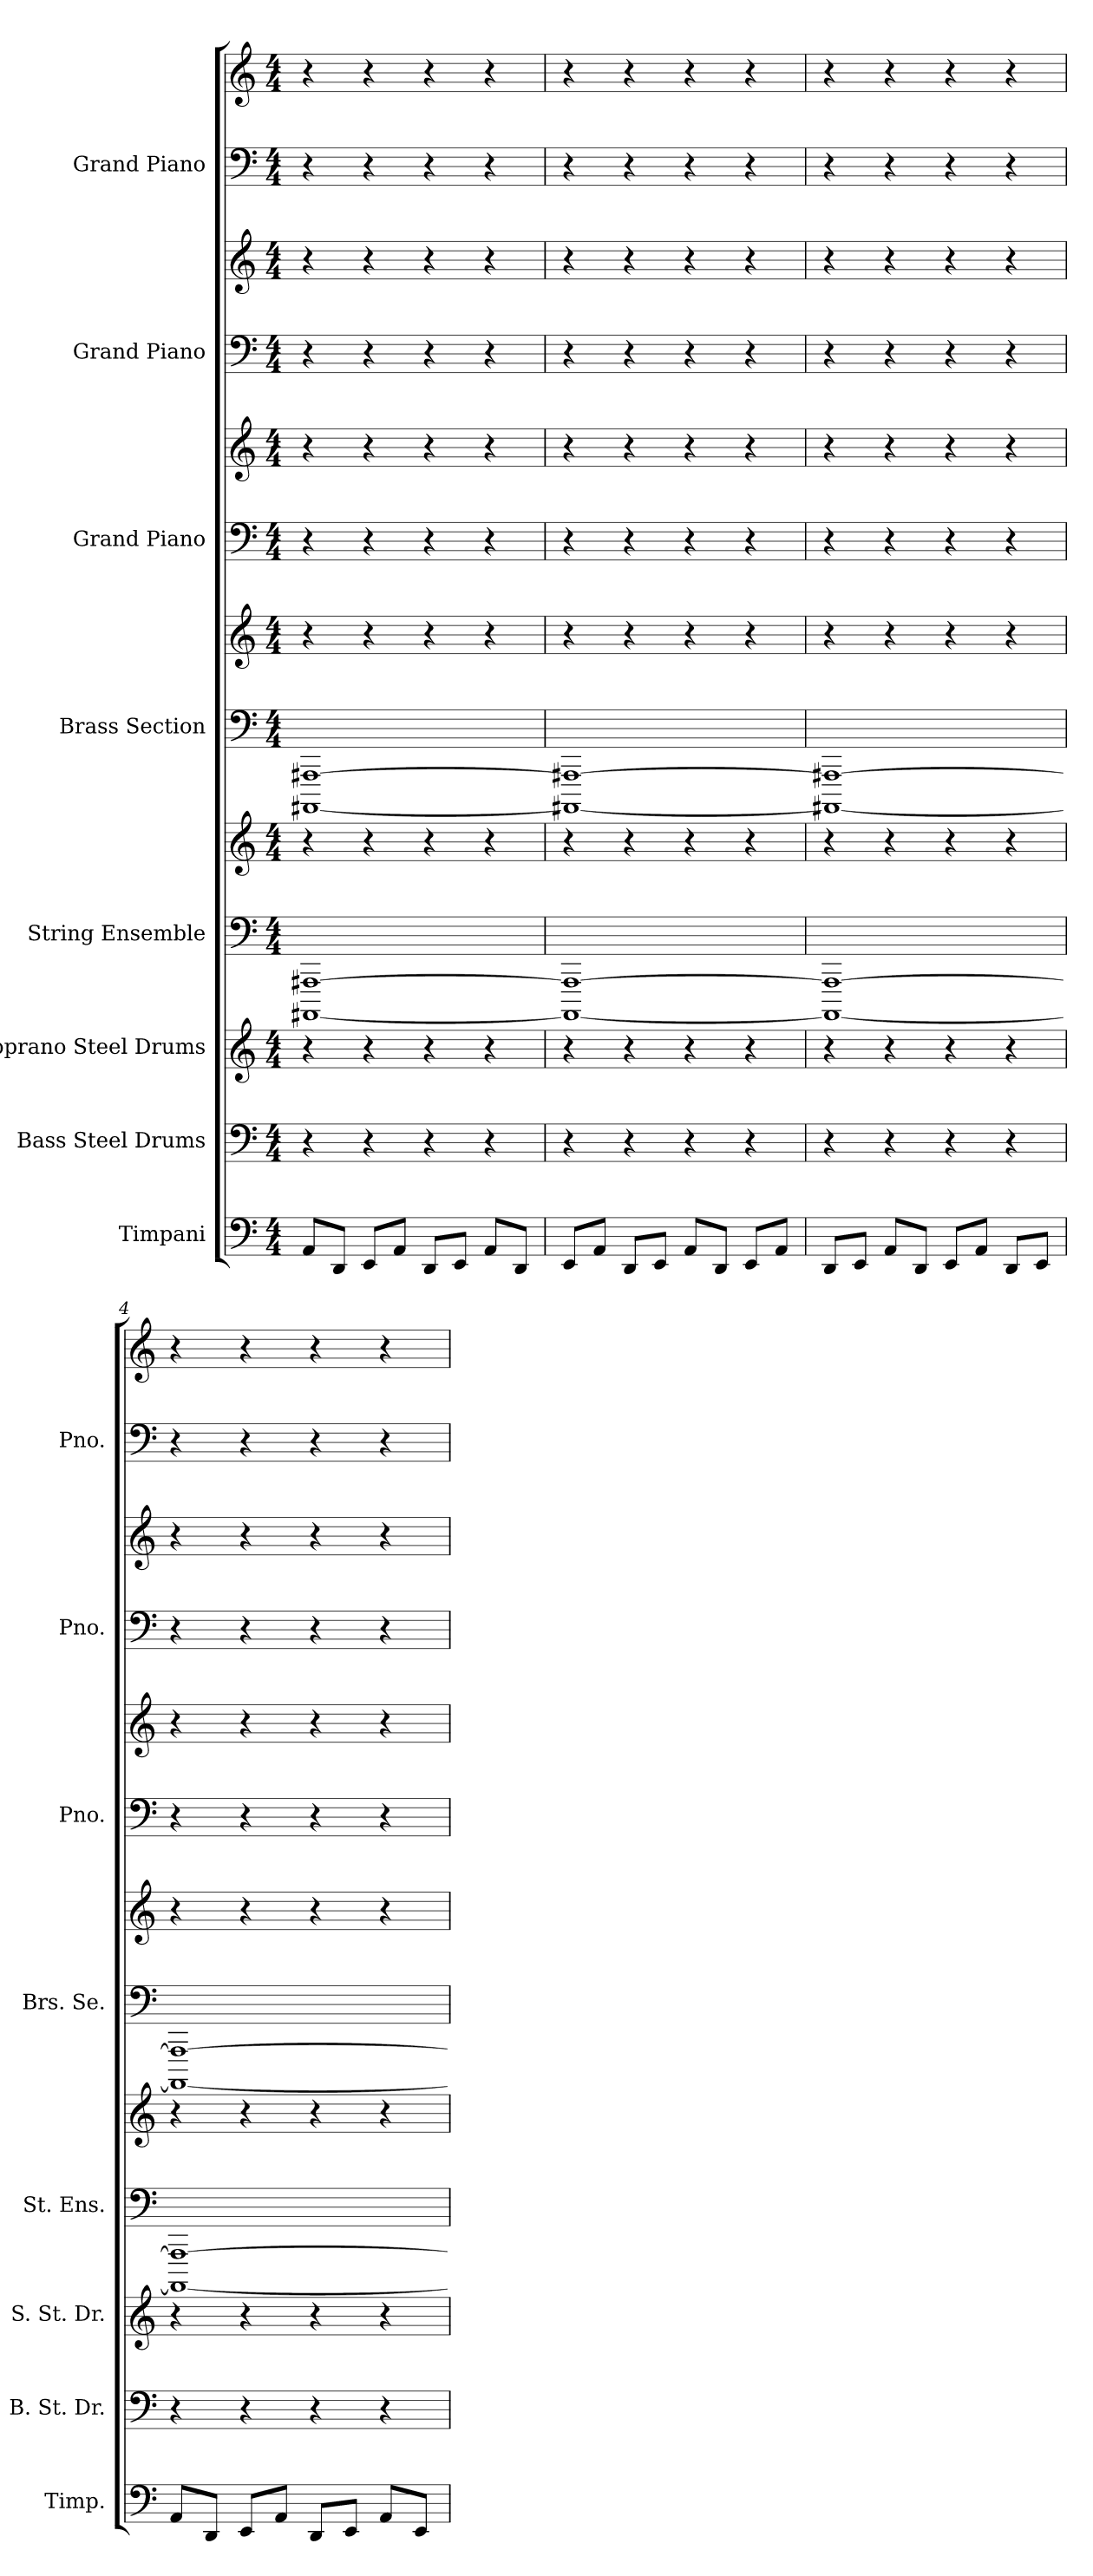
**kern	**kern	**kern	**kern	**kern	**kern	**kern	**kern	**kern	**kern	**kern	**kern	**kern
*part8	*part7	*part6	*part5	*part5	*part4	*part4	*part3	*part3	*part2	*part2	*part1	*part1
*staff13	*staff12	*staff11	*staff10	*staff9	*staff8	*staff7	*staff6	*staff5	*staff4	*staff3	*staff2	*staff1
*I"Timpani	*I"Bass Steel Drums	*I"Soprano Steel Drums	*I"String Ensemble	*	*I"Brass Section	*	*I"Grand Piano	*	*I"Grand Piano	*	*I"Grand Piano	*
*I'Timp.	*I'B. St. Dr.	*I'S. St. Dr.	*I'St. Ens.	*	*I'Brs. Se.	*	*I'Pno.	*	*I'Pno.	*	*I'Pno.	*
*stria5	*stria5	*stria5	*stria5	*stria5	*stria5	*stria5	*stria5	*stria5	*stria5	*stria5	*stria5	*stria5
*clefF4	*clefF4	*clefG2	*clefF4	*clefG2	*clefF4	*clefG2	*clefF4	*clefG2	*clefF4	*clefG2	*clefF4	*clefG2
*k[]	*k[]	*k[]	*k[]	*k[]	*k[]	*k[]	*k[]	*k[]	*k[]	*k[]	*k[]	*k[]
*M4/4	*M4/4	*M4/4	*M4/4	*M4/4	*M4/4	*M4/4	*M4/4	*M4/4	*M4/4	*M4/4	*M4/4	*M4/4
*MM160	*MM160	*MM160	*MM160	*MM160	*MM160	*MM160	*MM160	*MM160	*MM160	*MM160	*MM160	*MM160
=1	=1	=1	=1	=1	=1	=1	=1	=1	=1	=1	=1	=1
8AAL	4r	4r	[1AAAA#X [1AAA#X	4r	[1AAAA#X [1AAA#X	4r	4r	4r	4r	4r	4r	4r
8DDJ	.	.	.	.	.	.	.	.	.	.	.	.
8EEL	4r	4r	.	4r	.	4r	4r	4r	4r	4r	4r	4r
8AAJ	.	.	.	.	.	.	.	.	.	.	.	.
8DDL	4r	4r	.	4r	.	4r	4r	4r	4r	4r	4r	4r
8EEJ	.	.	.	.	.	.	.	.	.	.	.	.
8AAL	4r	4r	.	4r	.	4r	4r	4r	4r	4r	4r	4r
8DDJ	.	.	.	.	.	.	.	.	.	.	.	.
=2	=2	=2	=2	=2	=2	=2	=2	=2	=2	=2	=2	=2
8EEL	4r	4r	1AAAA#_ 1AAA#_	4r	1AAAA#X_ 1AAA#X_	4r	4r	4r	4r	4r	4r	4r
8AAJ	.	.	.	.	.	.	.	.	.	.	.	.
8DDL	4r	4r	.	4r	.	4r	4r	4r	4r	4r	4r	4r
8EEJ	.	.	.	.	.	.	.	.	.	.	.	.
8AAL	4r	4r	.	4r	.	4r	4r	4r	4r	4r	4r	4r
8DDJ	.	.	.	.	.	.	.	.	.	.	.	.
8EEL	4r	4r	.	4r	.	4r	4r	4r	4r	4r	4r	4r
8AAJ	.	.	.	.	.	.	.	.	.	.	.	.
=3	=3	=3	=3	=3	=3	=3	=3	=3	=3	=3	=3	=3
8DDL	4r	4r	1AAAA#_ 1AAA#_	4r	1AAAA#X_ 1AAA#X_	4r	4r	4r	4r	4r	4r	4r
8EEJ	.	.	.	.	.	.	.	.	.	.	.	.
8AAL	4r	4r	.	4r	.	4r	4r	4r	4r	4r	4r	4r
8DDJ	.	.	.	.	.	.	.	.	.	.	.	.
8EEL	4r	4r	.	4r	.	4r	4r	4r	4r	4r	4r	4r
8AAJ	.	.	.	.	.	.	.	.	.	.	.	.
8DDL	4r	4r	.	4r	.	4r	4r	4r	4r	4r	4r	4r
8EEJ	.	.	.	.	.	.	.	.	.	.	.	.
=4	=4	=4	=4	=4	=4	=4	=4	=4	=4	=4	=4	=4
8AAL	4r	4r	1AAAA#_ 1AAA#_	4r	1AAAA#_ 1AAA#_	4r	4r	4r	4r	4r	4r	4r
8DDJ	.	.	.	.	.	.	.	.	.	.	.	.
8EEL	4r	4r	.	4r	.	4r	4r	4r	4r	4r	4r	4r
8AAJ	.	.	.	.	.	.	.	.	.	.	.	.
8DDL	4r	4r	.	4r	.	4r	4r	4r	4r	4r	4r	4r
8EEJ	.	.	.	.	.	.	.	.	.	.	.	.
8AAL	4r	4r	.	4r	.	4r	4r	4r	4r	4r	4r	4r
8EEJ	.	.	.	.	.	.	.	.	.	.	.	.
=	=	=	=	=	=	=	=	=	=	=	=	=
*-	*-	*-	*-	*-	*-	*-	*-	*-	*-	*-	*-	*-
